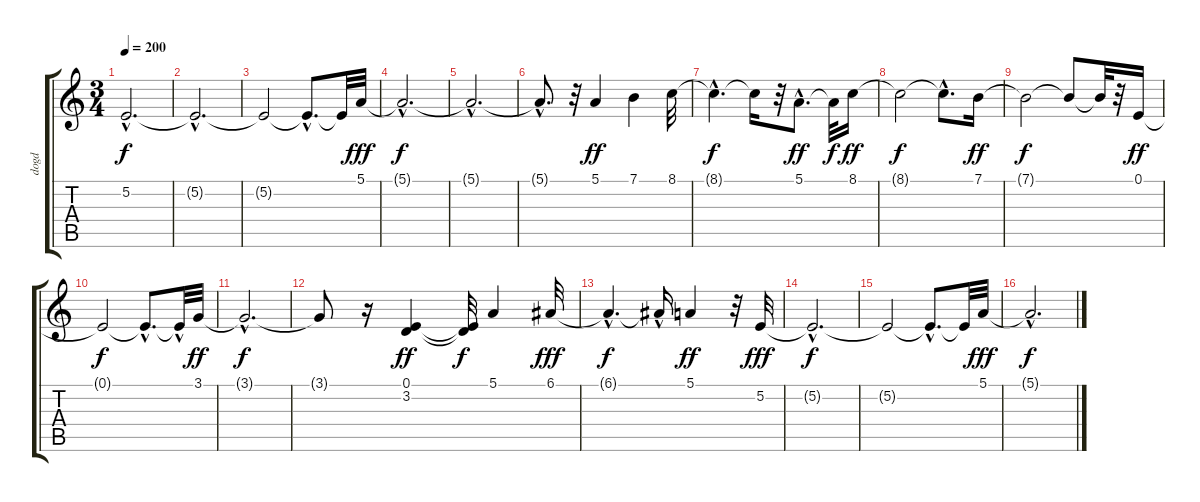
\track ("dogd" "dogd") {instrument electricpiano2}
\staff {score tabs}
\tuning (E4 B3 G3 D3 A2 E2) {hide}
\ts (3 4)
\tempo 200
\clef g2
\ks c
5.2{hac t}.2{d dy f} |
5.2{hac t}.2{d} |
5.2{t}.2 5.2{hac t}.8{d} 5.2{t}.32 5.1.32{dy fff} |
5.1{hac t}.2{d dy f} |
5.1{hac t}.2{d} |
5.1{hac t}.8{d} r.32 5.1.4{dy ff} 7.1.4 8.1.32 |
8.1{hac t}.4{d dy f} 8.1{t}.16 r.32 5.1{hac}.8{d dy ff} 5.1{t}.32{dy f} 8.1.16{dy ff} |
8.1{t}.2{dy f} 8.1{hac t}.8{d} 7.1.16{dy ff} |
7.1{t}.2{dy f} 7.1{t}.8 7.1{t}.32 r.32 0.1.16{dy ff} |
0.1{t}.2{dy f} 0.1{hac t}.8{d} 0.1{hac t}.32 3.1.32{dy ff} |
3.1{hac t}.2{d dy f} |
3.1{t}.8 r.16 (0.1 3.2).4{dy ff} (0.1{t} 3.2{t}).32{dy f} 5.1.4 6.1.32{dy fff} |
6.1{hac t}.4{d dy f} 6.1{hac t}.16 5.1.4{dy ff} r.32 5.2.32{dy fff} |
5.2{hac t}.2{d dy f} |
5.2{t}.2 5.2{hac t}.8{d} 5.2{t}.32 5.1.32{dy fff} |
5.1{hac t}.2{d dy f}
